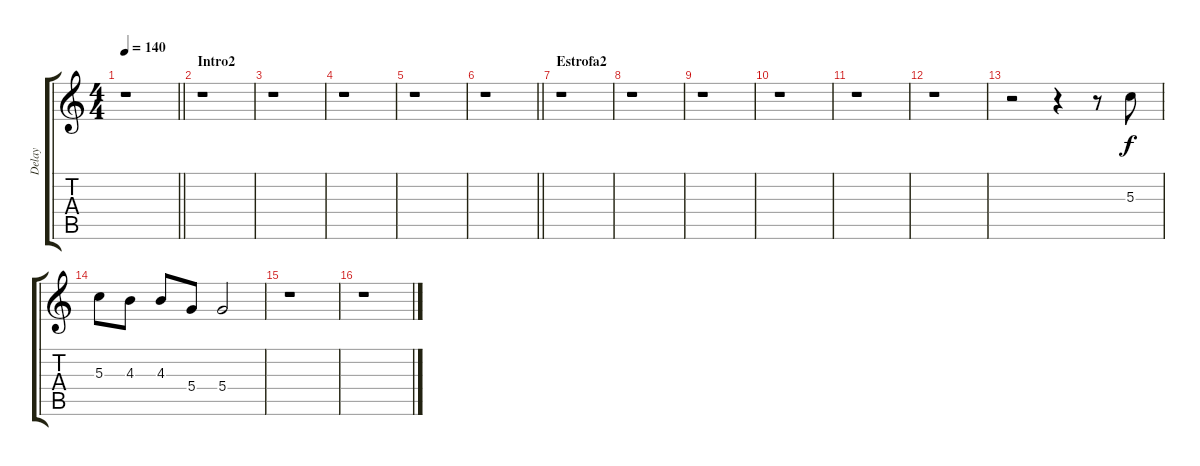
\track ("Delay" "Delay") {instrument acousticguitarsteel}
\staff {score tabs}
\tuning (E4 B3 G3 D3 A2 E2) {hide}
\ts (4 4)
\tempo 140
\clef g2
\barLineRight lightlight
\ks c
r.1{dy f} |
\section ("" "Intro2")
r.1 |
r.1 |
r.1 |
r.1 |
\barLineRight lightlight
r.1 |
\section ("" "Estrofa2")
r.1 |
r.1 |
r.1 |
r.1 |
r.1 |
r.1 |
r.2 r.4 r.8 5.3.8 |
5.3.8 4.3.8 4.3.8 5.4.8 5.4.2 |
r.1 |
r.1
